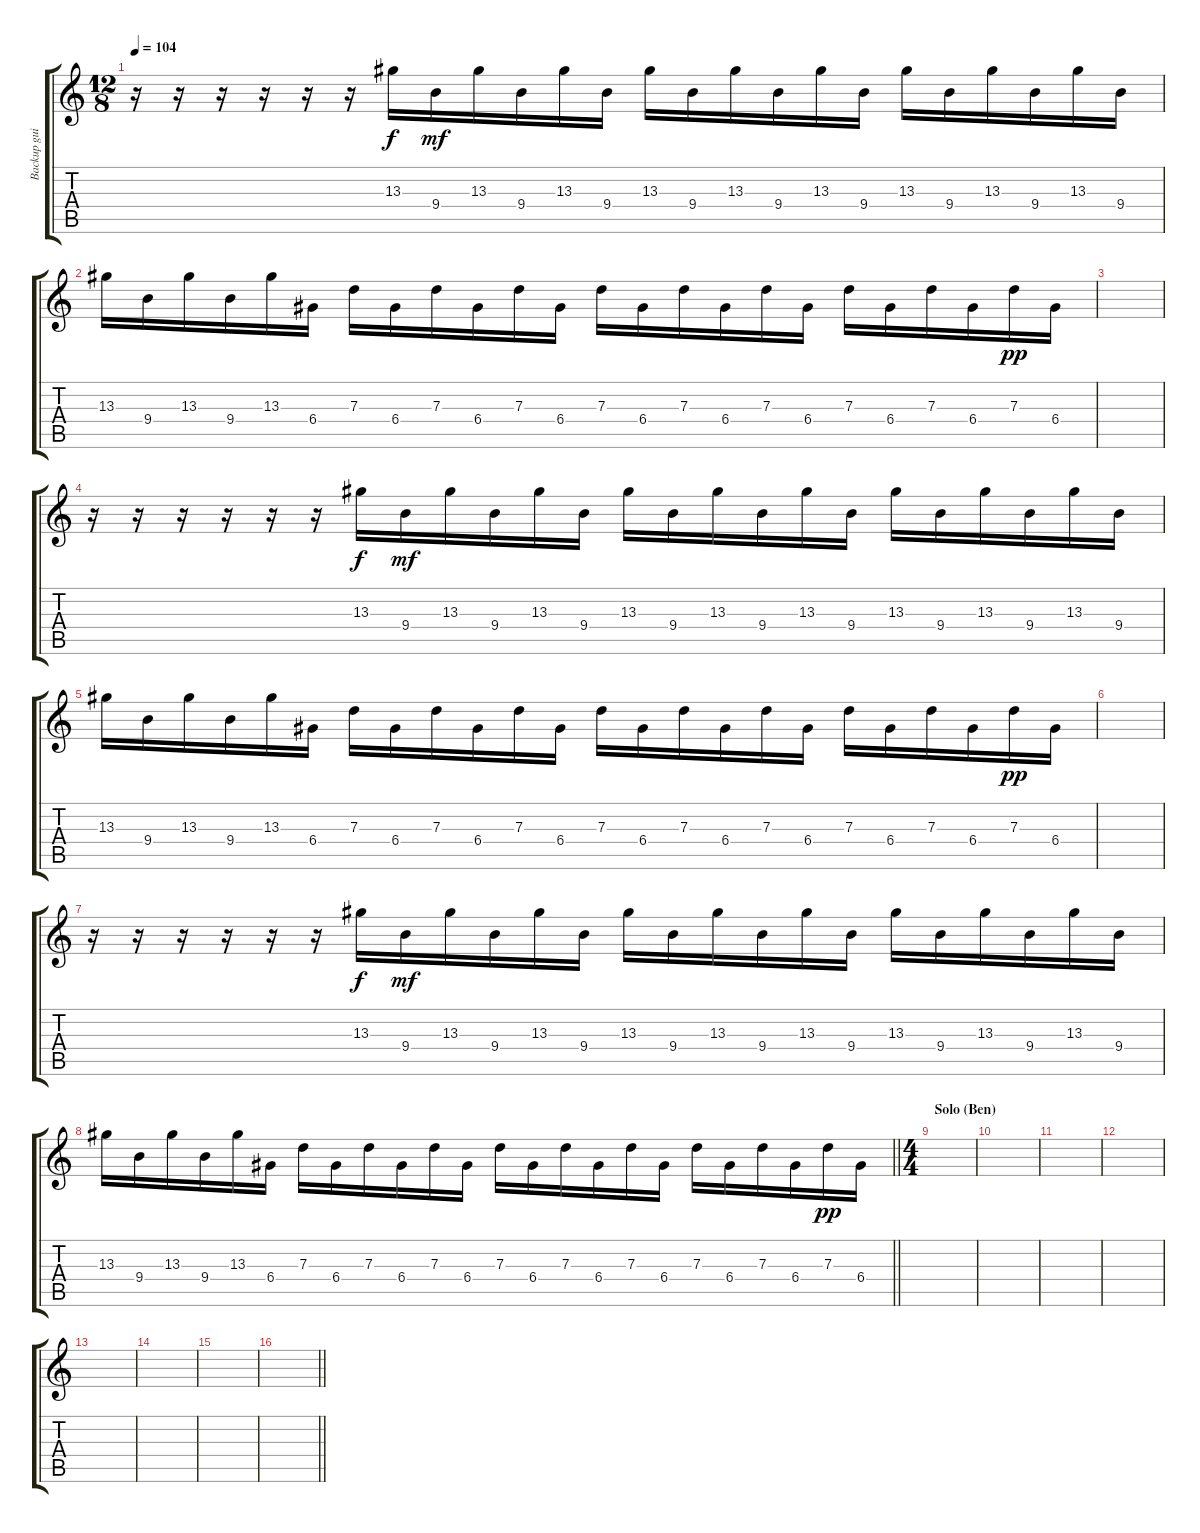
\track ("Backup guitar 2" "Backup gui") {instrument distortionguitar}
\staff {score tabs}
\tuning (E4 B3 G3 D3 A2 E2) {hide}
\ts (12 8)
\tempo 104
\clef g2
\ks c
r.16{dy pp volume 8 balance 0} r.16 r.16 r.16 r.16 r.16 13.3.16{dy f} 9.4.16{dy mf} 13.3.16 9.4.16 13.3.16 9.4.16 13.3.16 9.4.16 13.3.16 9.4.16 13.3.16 9.4.16 13.3.16 9.4.16 13.3.16 9.4.16 13.3.16 9.4.16 |
13.3.16 9.4.16 13.3.16 9.4.16 13.3.16 6.4.16 7.3.16 6.4.16 7.3.16 6.4.16 7.3.16 6.4.16 7.3.16 6.4.16 7.3.16 6.4.16 7.3.16 6.4.16 7.3.16 6.4.16 7.3.16 6.4.16 7.3.16{dy pp} 6.4.16 |
|
r.16{volume 10 balance 8} r.16 r.16 r.16 r.16 r.16 13.3.16{dy f} 9.4.16{dy mf} 13.3.16 9.4.16 13.3.16 9.4.16 13.3.16 9.4.16 13.3.16 9.4.16 13.3.16 9.4.16 13.3.16 9.4.16 13.3.16 9.4.16 13.3.16 9.4.16 |
13.3.16 9.4.16 13.3.16 9.4.16 13.3.16 6.4.16 7.3.16 6.4.16 7.3.16 6.4.16 7.3.16 6.4.16 7.3.16 6.4.16 7.3.16 6.4.16 7.3.16 6.4.16 7.3.16 6.4.16 7.3.16 6.4.16 7.3.16{dy pp} 6.4.16 |
|
r.16{volume 8 balance 0} r.16 r.16 r.16 r.16 r.16 13.3.16{dy f} 9.4.16{dy mf} 13.3.16 9.4.16 13.3.16 9.4.16 13.3.16 9.4.16 13.3.16 9.4.16 13.3.16 9.4.16 13.3.16 9.4.16 13.3.16 9.4.16 13.3.16 9.4.16 |
\barLineRight lightlight
13.3.16 9.4.16 13.3.16 9.4.16 13.3.16 6.4.16 7.3.16 6.4.16 7.3.16 6.4.16 7.3.16 6.4.16 7.3.16 6.4.16 7.3.16 6.4.16 7.3.16 6.4.16 7.3.16 6.4.16 7.3.16 6.4.16 7.3.16{dy pp} 6.4.16 |
\ts (4 4)
\section ("" "Solo (Ben)")
|
|
|
|
|
|
|
\barLineRight lightlight
